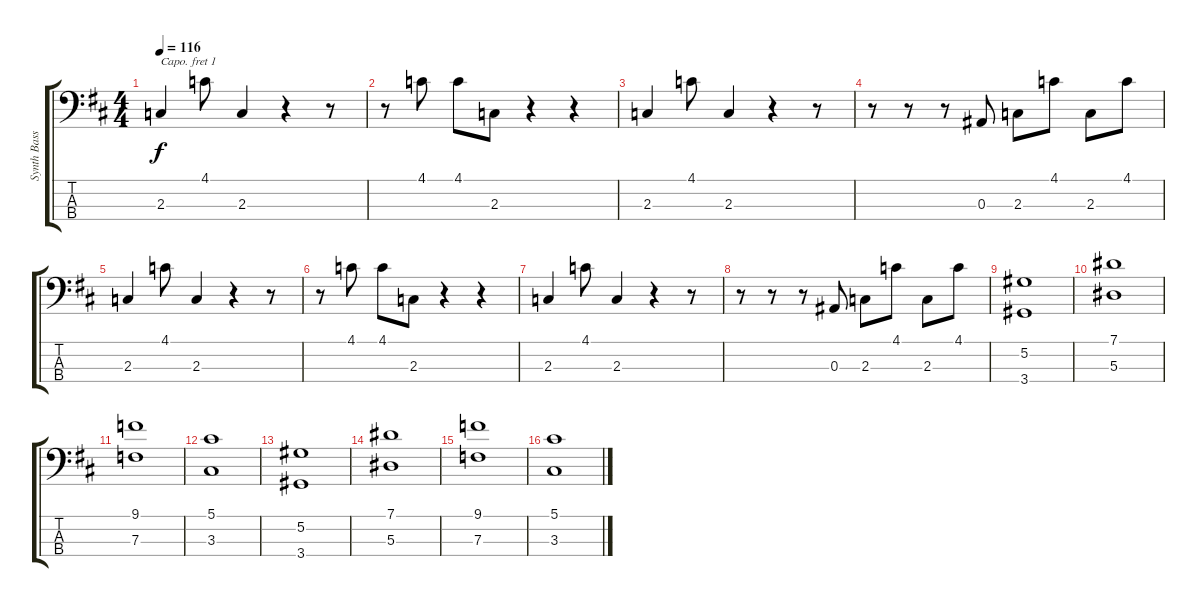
\track ("Synth Bass" "Synth Bass") {instrument synthbass1}
\staff {score tabs}
\capo 1
\tuning (G2 D2 A1 E1) {hide}
\ts (4 4)
\tempo 116
\clef f4
\ks bminor
2.3.4{dy f} 4.1.8 2.3.4 r.4 r.8 |
r.8 4.1.8 4.1.8 2.3.8 r.4 r.4 |
2.3.4 4.1.8 2.3.4 r.4 r.8 |
r.8 r.8 r.8 0.3.8 2.3.8 4.1.8 2.3.8 4.1.8 |
2.3.4 4.1.8 2.3.4 r.4 r.8 |
r.8 4.1.8 4.1.8 2.3.8 r.4 r.4 |
2.3.4 4.1.8 2.3.4 r.4 r.8 |
r.8 r.8 r.8 0.3.8 2.3.8 4.1.8 2.3.8 4.1.8 |
(5.2 3.4).1 |
(7.1 5.3).1 |
(9.1 7.3).1 |
(5.1 3.3).1 |
(5.2 3.4).1 |
(7.1 5.3).1 |
(9.1 7.3).1 |
(5.1 3.3).1
